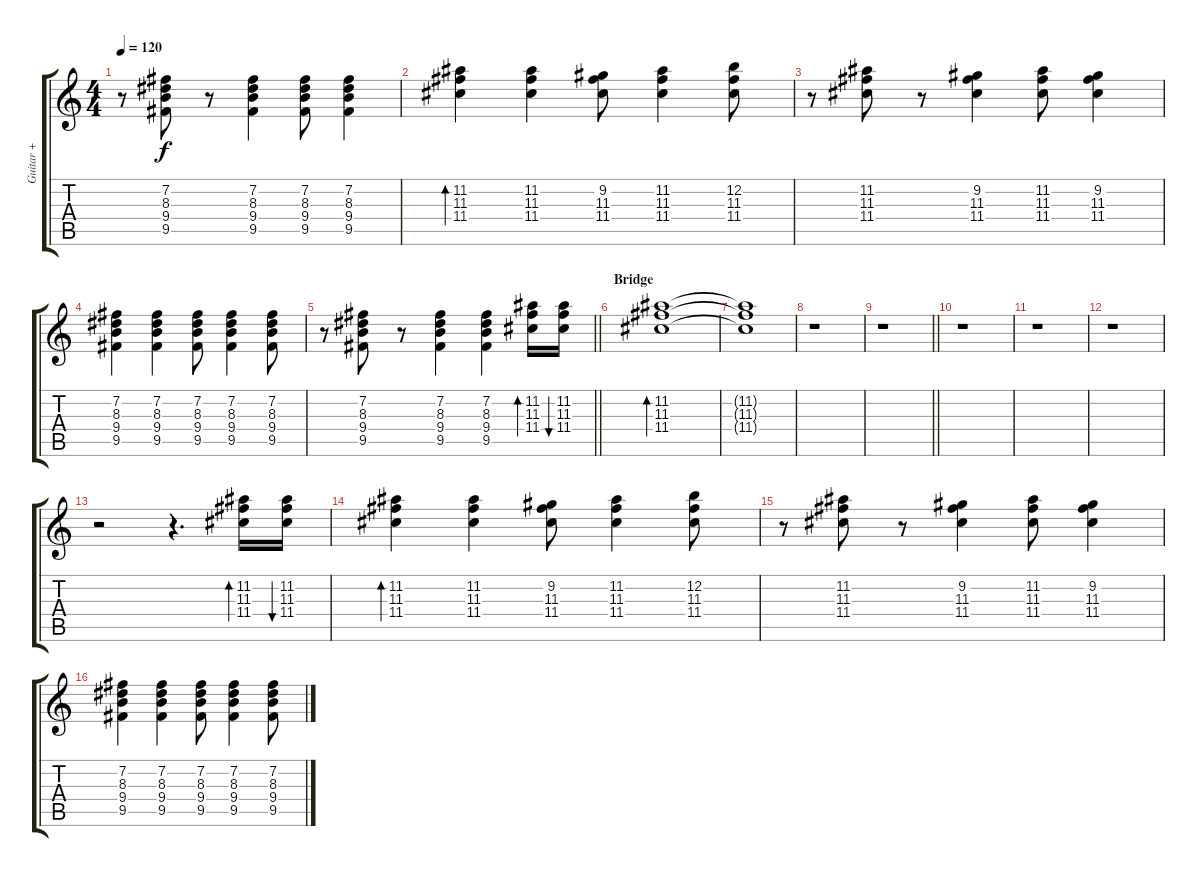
\track ("Guitar +" "Guitar +") {instrument overdrivenguitar}
\staff {score tabs}
\tuning (E4 B3 G3 D3 A2 E2) {hide}
\ts (4 4)
\tempo 120
\clef g2
\ks c
r.8{dy f} (7.2 8.3 9.4 9.5).8 r.8 (7.2 8.3 9.4 9.5).4 (7.2 8.3 9.4 9.5).8 (7.2 8.3 9.4 9.5).4 |
(11.2 11.3 11.4).4{bd 60} (11.2 11.3 11.4).4 (9.2 11.3 11.4).8 (11.2 11.3 11.4).4 (12.2 11.3 11.4).8 |
r.8 (11.2 11.3 11.4).8 r.8 (9.2 11.3 11.4).4 (11.2 11.3 11.4).8 (9.2 11.3 11.4).4 |
(7.2 8.3 9.4 9.5).4 (7.2 8.3 9.4 9.5).4 (7.2 8.3 9.4 9.5).8 (7.2 8.3 9.4 9.5).4 (7.2 8.3 9.4 9.5).8 |
\barLineRight lightlight
r.8 (7.2 8.3 9.4 9.5).8 r.8 (7.2 8.3 9.4 9.5).4 (7.2 8.3 9.4 9.5).4 (11.2 11.3 11.4).16{bd 60} (11.2 11.3 11.4).16{bu 60} |
\section ("" "Bridge")
(11.2 11.3 11.4).1{bd 60} |
(11.2{t} 11.3{t} 11.4{t}).1 |
r.1 |
\barLineRight lightlight
r.1 |
r.1 |
r.1 |
r.1 |
r.2 r.4{d} (11.2 11.3 11.4).16{bd 60} (11.2 11.3 11.4).16{bu 60} |
(11.2 11.3 11.4).4{bd 60} (11.2 11.3 11.4).4 (9.2 11.3 11.4).8 (11.2 11.3 11.4).4 (12.2 11.3 11.4).8 |
r.8 (11.2 11.3 11.4).8 r.8 (9.2 11.3 11.4).4 (11.2 11.3 11.4).8 (9.2 11.3 11.4).4 |
(7.2 8.3 9.4 9.5).4 (7.2 8.3 9.4 9.5).4 (7.2 8.3 9.4 9.5).8 (7.2 8.3 9.4 9.5).4 (7.2 8.3 9.4 9.5).8
